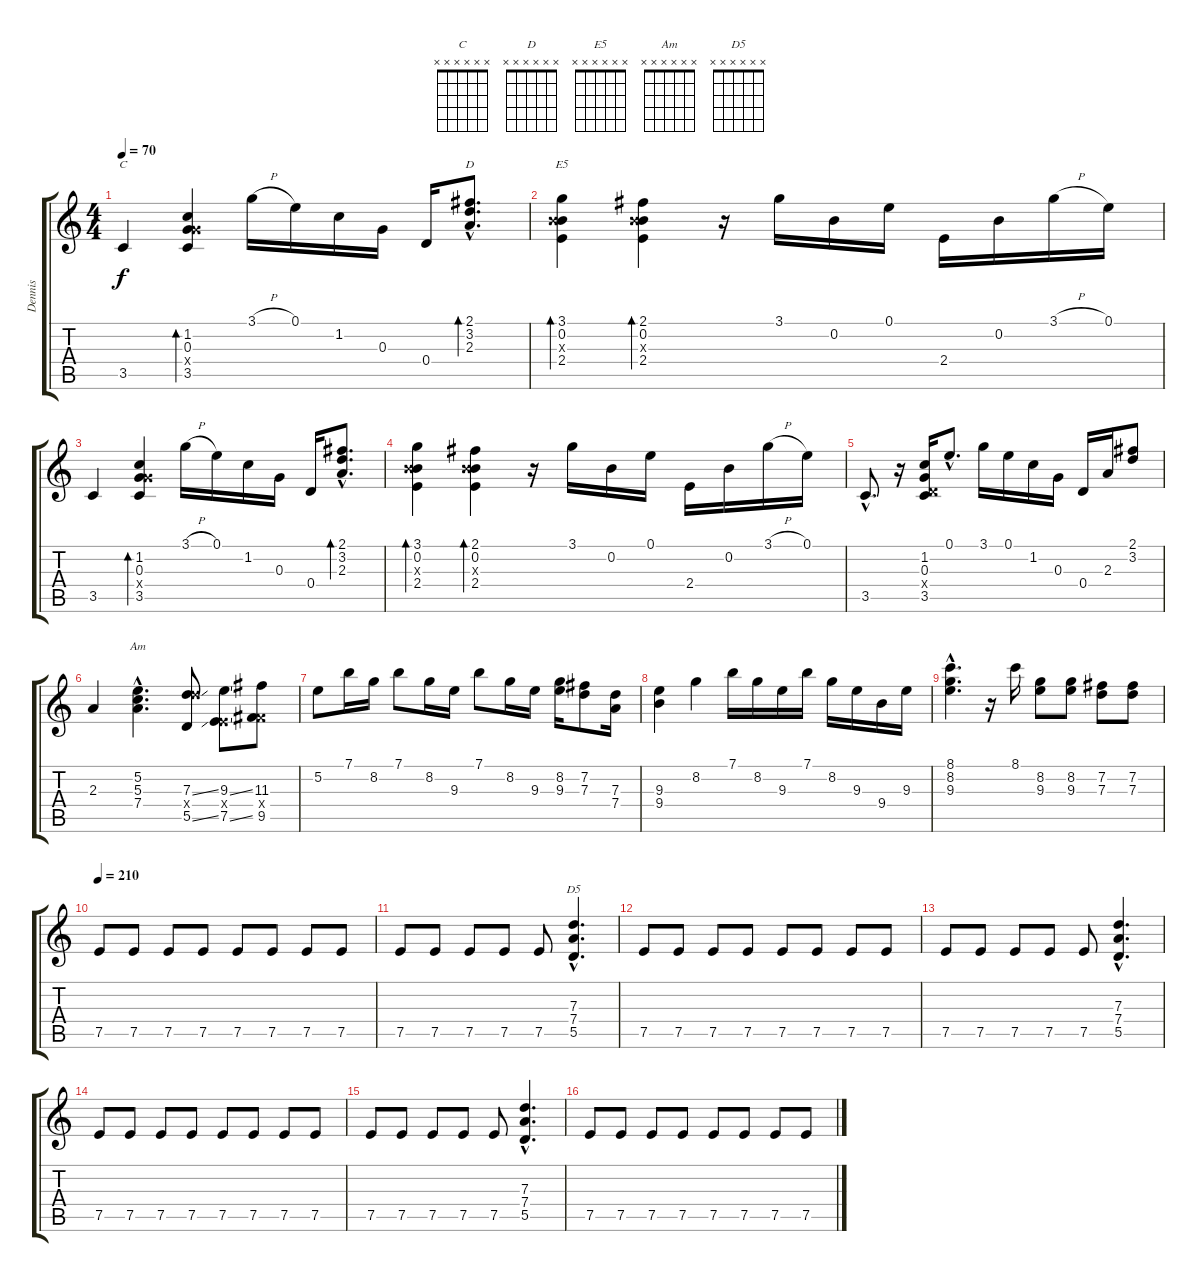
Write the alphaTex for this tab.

\track ("Dennis" "Dennis") {instrument distortionguitar}
\staff {score tabs}
\tuning (E4 B3 G3 D3 A2 E2) {hide}
\chord ("C" x x x x x x) {firstfret 0}
\chord ("D" x x x x x x) {firstfret 0}
\chord ("E5" x x x x x x) {firstfret 0}
\chord ("Am" x x x x x x) {firstfret 0}
\chord ("D5" x x x x x x) {firstfret 0}
\ts (4 4)
\tempo 70
\clef g2
\ks c
3.5.4{ch "C" dy f} (1.2 0.3 5.4{x} 3.5).4{bd 240} 3.1{h}.16 0.1.16 1.2.16 0.3.16 0.4.16 (2.1{hac} 3.2{hac} 2.3{hac}).8{d bd 60 ch "D"} |
(3.1 0.2 4.3{x} 2.4).4{bd 30 ch "E5"} (2.1 0.2 4.3{x} 2.4).4{bd 30} r.16 3.1.16 0.2.16 0.1.16 2.4.16 0.2.16 3.1{h}.16 0.1.16 |
3.5.4 (1.2 0.3 5.4{x} 3.5).4{bd 240} 3.1{h}.16 0.1.16 1.2.16 0.3.16 0.4.16 (2.1{hac} 3.2{hac} 2.3{hac}).8{d bd 60} |
(3.1 0.2 4.3{x} 2.4).4{bd 30} (2.1 0.2 4.3{x} 2.4).4{bd 30} r.16 3.1.16 0.2.16 0.1.16 2.4.16 0.2.16 3.1{h}.16 0.1.16 |
3.5{hac}.8{d} r.16 (1.2 0.3 0.4{x} 3.5).16 0.1{hac}.8{d} 3.1.16 0.1.16 1.2.16 0.3.16 0.4.16 2.3.16 (2.1 3.2).8 |
2.3.4 (5.2{hac} 5.3{hac} 7.4{hac}).4{d ch "Am"} (7.3{ss} 12.4{x} 5.5{ss}).8 (9.3{ss} 2.4{x} 7.5{ss}).8 (11.3 4.4{x} 9.5).8 |
5.2.8 7.1.16 8.2.16 7.1.8 8.2.16 9.3.16 7.1.8 8.2.16 9.3.16 (8.2 9.3).16 (7.2 7.3).8 (7.3 7.4).16 |
(9.3 9.4).4 8.2.4 7.1.16 8.2.16 9.3.16 7.1.16 8.2.16 9.3.16 9.4.16 9.3.16 |
(8.1{hac} 8.2{hac} 9.3{hac}).4{d} r.16 8.1.16 (8.2 9.3).8 (8.2 9.3).8 (7.2 7.3).8 (7.2 7.3).8 |
\tempo 210
7.5.8{instrument distortionguitar} 7.5.8 7.5.8 7.5.8 7.5.8 7.5.8 7.5.8 7.5.8 |
7.5.8 7.5.8 7.5.8 7.5.8 7.5.8 (7.3{hac} 7.4{hac} 5.5{hac}).4{d ch "D5"} |
7.5.8 7.5.8 7.5.8 7.5.8 7.5.8 7.5.8 7.5.8 7.5.8 |
7.5.8 7.5.8 7.5.8 7.5.8 7.5.8 (7.3{hac} 7.4{hac} 5.5{hac}).4{d} |
7.5.8 7.5.8 7.5.8 7.5.8 7.5.8 7.5.8 7.5.8 7.5.8 |
7.5.8 7.5.8 7.5.8 7.5.8 7.5.8 (7.3{hac} 7.4{hac} 5.5{hac}).4{d} |
7.5.8 7.5.8 7.5.8 7.5.8 7.5.8 7.5.8 7.5.8 7.5.8
